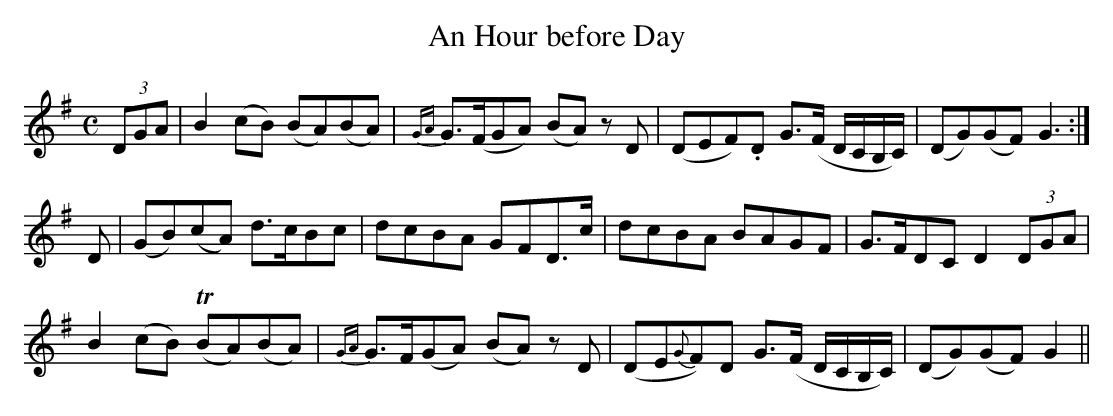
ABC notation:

X:1
T: An Hour before Day
M: C
L: 1/8
K: G
(3DGA | B2 (cB) (BA)(BA) | {GA}G>(FGA) (BA) z D | (DEF).D G>(F D/C/B,/C/) | (DG)(GF) G3 :|
D | (GB)(cA) d>cBc | dcBA GFD>c | dcBA BAGF | G>FDC D2 (3DGA |
B2 (cB) (TBA)(BA) | {GA}G>F(GA) (BA) z D | (DE{G}F)D G>(F D/C/B,/C/) | (DG)(GF) G2 ||
